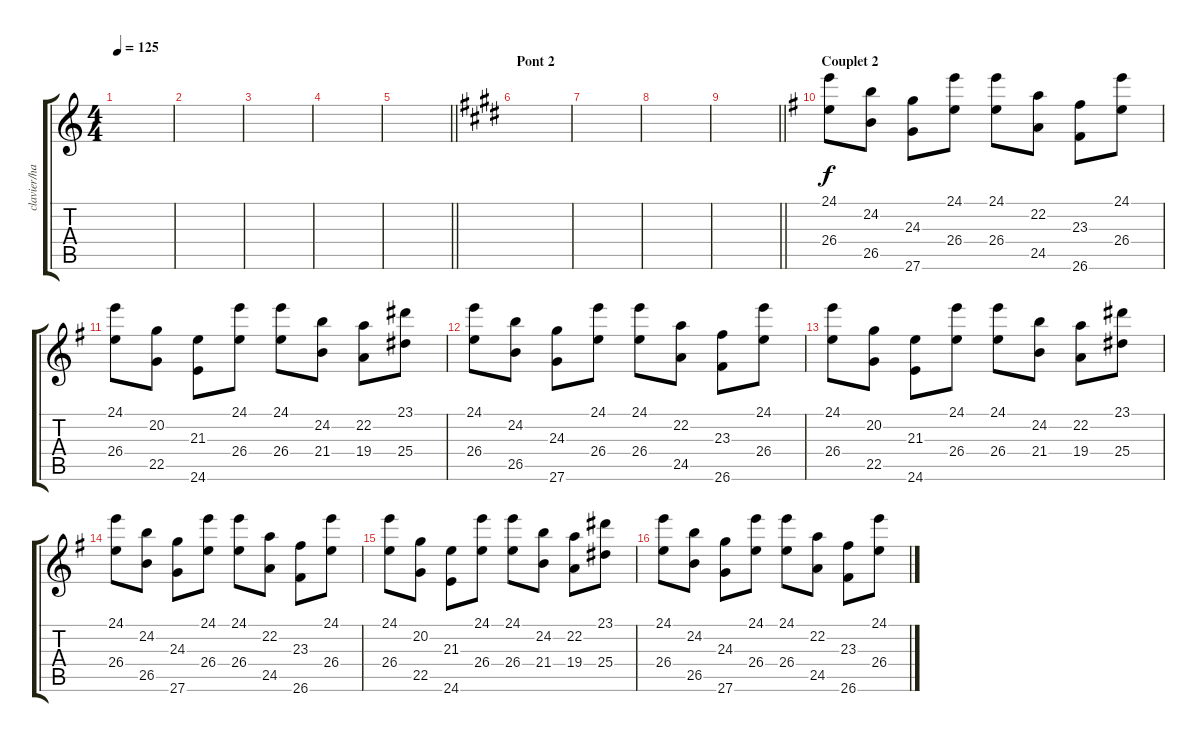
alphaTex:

\track ("clavier/harpe" "clavier/ha") {instrument orchestralharp}
\staff {score tabs}
\tuning (E4 B3 G3 D3 A2 E2) {hide}
\ts (4 4)
\tempo 125
\clef g2
\ks aminor
|
|
|
|
\barLineRight lightlight
|
\section ("" "Pont 2")
\ks c#minor
|
|
|
\barLineRight lightlight
|
\section ("" "Couplet 2")
\ks eminor
(24.1 26.4).8 (24.2 26.5).8 (24.3 27.6).8 (24.1 26.4).8 (24.1 26.4).8 (22.2 24.5).8 (23.3 26.6).8 (24.1 26.4).8 |
(24.1 26.4).8 (20.2 22.5).8 (21.3 24.6).8 (24.1 26.4).8 (24.1 26.4).8 (24.2 21.4).8 (22.2 19.4).8 (23.1 25.4).8 |
(24.1 26.4).8 (24.2 26.5).8 (24.3 27.6).8 (24.1 26.4).8 (24.1 26.4).8 (22.2 24.5).8 (23.3 26.6).8 (24.1 26.4).8 |
(24.1 26.4).8 (20.2 22.5).8 (21.3 24.6).8 (24.1 26.4).8 (24.1 26.4).8 (24.2 21.4).8 (22.2 19.4).8 (23.1 25.4).8 |
(24.1 26.4).8 (24.2 26.5).8 (24.3 27.6).8 (24.1 26.4).8 (24.1 26.4).8 (22.2 24.5).8 (23.3 26.6).8 (24.1 26.4).8 |
(24.1 26.4).8 (20.2 22.5).8 (21.3 24.6).8 (24.1 26.4).8 (24.1 26.4).8 (24.2 21.4).8 (22.2 19.4).8 (23.1 25.4).8 |
(24.1 26.4).8 (24.2 26.5).8 (24.3 27.6).8 (24.1 26.4).8 (24.1 26.4).8 (22.2 24.5).8 (23.3 26.6).8 (24.1 26.4).8
